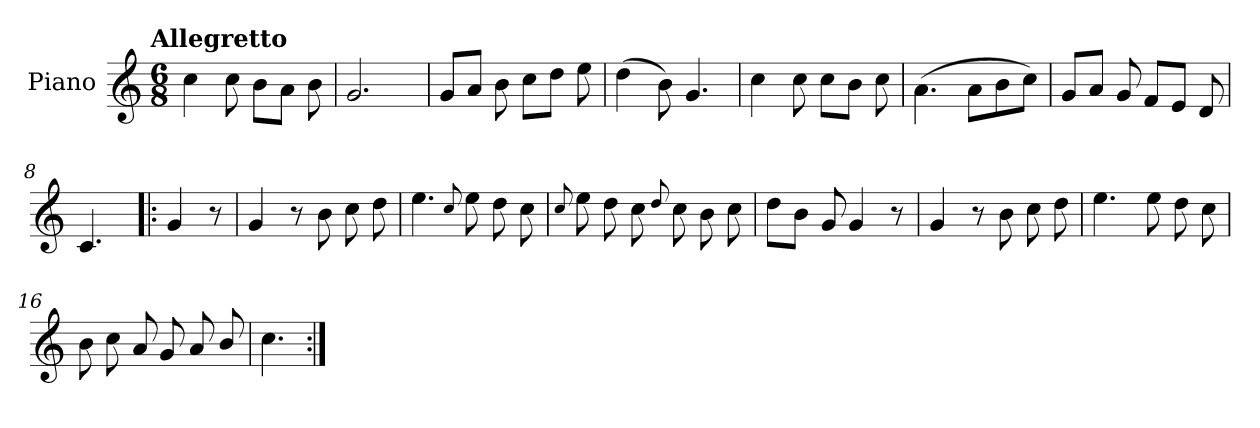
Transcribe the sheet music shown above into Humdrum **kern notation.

**kern
*part1
*staff1
*I"Piano
*I'Pno.
*clefG2
*k[]
!!LO:TX:omd:t=Allegretto
*M6/8
*MM116
=1
4cc\
8cc\
8b\L
8a\J
8b\
=2
2.g/
=3
8g/L
8a/J
8b\
8cc\L
8dd\J
8ee\
=4
(>4dd\
8b\)
4.g/
!!LO:LB:g=z
=5
4cc\
8cc\
8cc\L
8b\J
8cc\
=6
(>4.a\
8a\L
8b\
8cc\J)
=7
8g/L
8a/J
8g/
8f/L
8e/J
8d/
=8
4.c/
=9!|:
4g/
8r
!!LO:LB:g=z
=10
4g/
8r
8b\
8cc\
8dd\
=11
4.ee\
8qqcc/
8ee\
8dd\
8cc\
=12
8qqcc/
8ee\
8dd\
8cc\
8qqdd/
8cc\
8b\
8cc\
=13
8dd\L
8b\J
8g/
4g/
8r
!!LO:LB:g=z
=14
4g/
8r
8b\
8cc\
8dd\
=15
4.ee\
8ee\
8dd\
8cc\
=16
8b\
8cc\
8a/
8g/
8a/
8b/
=17
4.cc\
=:|!
*-
